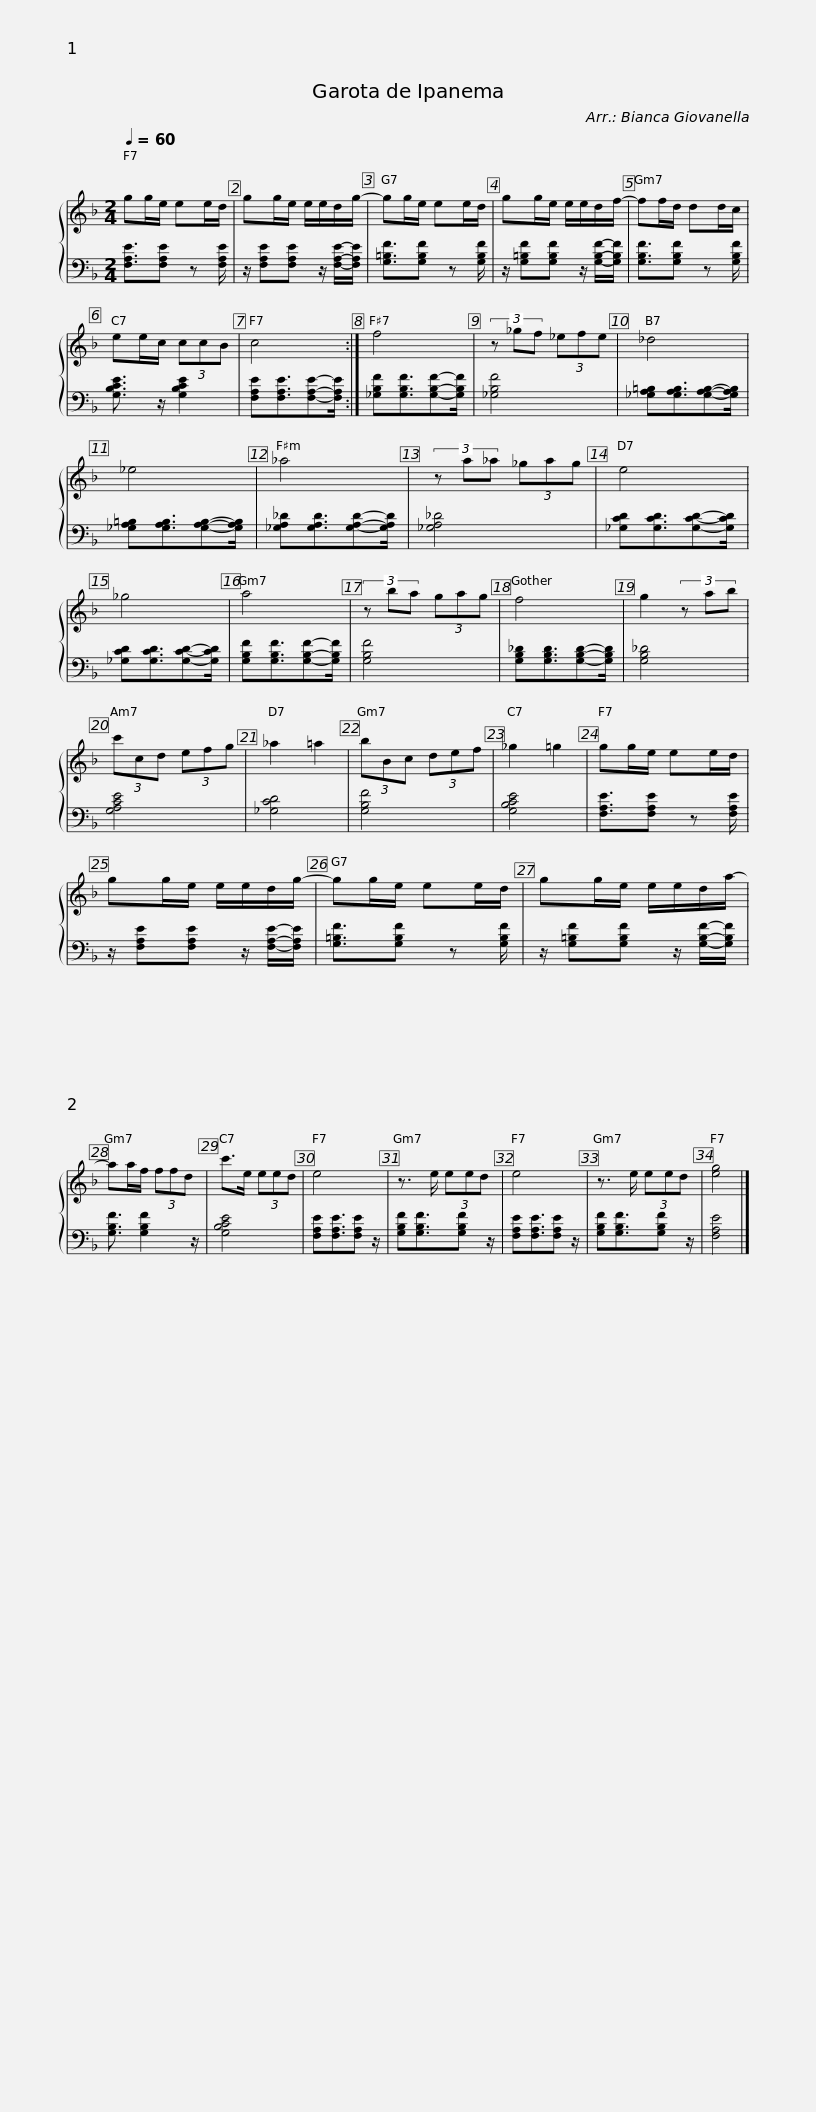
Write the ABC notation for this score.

X:1
%%score { 1 | 2 }
L:1/8
Q:1/4=60
M:2/4
I:linebreak $
K:F
V:1 treble
V:2 bass
V:1
 gg/e/ ee/d/ | gg/e/ e/e/d/g/- | gg/e/ ee/d/ | gg/e/ e/e/d/f/- | ff/d/ dd/c/ | %5
 ee/c/ (3ccB |$ c4 :| f4 | (3z _gf (3_efe | _d4 | %10
 _e4 | _a4 |$ (3z a_a (3_gag | e4 | _g4 | %15
 a4 | (3z ba (3gag | f4 |$ g2 (3z ab | (3c'cd (3efg | %20
 _a2 =a2 | (3bBc (3def | _g2 =g2 | gg/e/ ee/d/ | gg/e/ e/e/d/g/- |$ %25
 gg/e/ ee/d/ | gg/e/ e/e/d/a/- | aa/f/ (3ffd | c'>e (3eed | e4 | %30
 z3/2 e/ (3eed |$ e4 | z3/2 e/ (3eed | [eg]4 |] %34
V:2
 [F,A,E]3/2[F,A,E] z [F,A,E]/ | z/ [F,A,E][F,A,E] z/ [F,A,E]/-[F,A,E]/ | [G,=B,F]3/2[G,B,F] z [G,B,F]/ | z/ [G,=B,F][G,B,F] z/ [G,B,F]/-[G,B,F]/ | [G,B,F]3/2[G,B,F] z [G,B,F]/ | %5
 [G,B,CE]3/2 z/ [G,B,CE]2 |$ [F,A,E][F,A,E]3/2[F,A,E]-[F,A,E]/ :| [_G,B,F][G,B,F]3/2[G,B,F]-[G,B,F]/ | [_G,B,F]4 | [_G,A,=B,][G,A,B,]3/2[G,A,B,]-[G,A,B,]/ | %10
 [_G,A,=B,][G,A,B,]3/2[G,A,B,]-[G,A,B,]/ | [_G,A,_D][G,A,D]3/2[G,A,D]-[G,A,D]/ |$ [_G,A,_D]4 | [_G,CD][G,CD]3/2[G,CD]-[G,CD]/ | [_G,CD][G,CD]3/2[G,CD]-[G,CD]/ | %15
 [G,B,F][G,B,F]3/2[G,B,F]-[G,B,F]/ | [G,B,F]4 | [G,B,_D][G,B,D]3/2[G,B,D]-[G,B,D]/ |$ [G,B,_D]4 | [G,A,CE]4 | %20
 [_G,CD]4 | [G,B,F]4 | [G,B,CE]4 | [F,A,E]3/2[F,A,E] z [F,A,E]/ | z/ [F,A,E][F,A,E] z/ [F,A,E]/-[F,A,E]/ |$ %25
 [G,=B,F]3/2[G,B,F] z [G,B,F]/ | z/ [G,=B,F][G,B,F] z/ [G,B,F]/-[G,B,F]/ | [G,B,F]3/2 [G,B,F]2 z/ | [G,B,CE]4 | [F,A,E][F,A,E]3/2[F,A,E] z/ | %30
 [G,B,F][G,B,F]3/2[G,B,F] z/ |$ [F,A,E][F,A,E]3/2[F,A,E] z/ | [G,B,F][G,B,F]3/2[G,B,F] z/ | [F,A,E]4 |] %34
